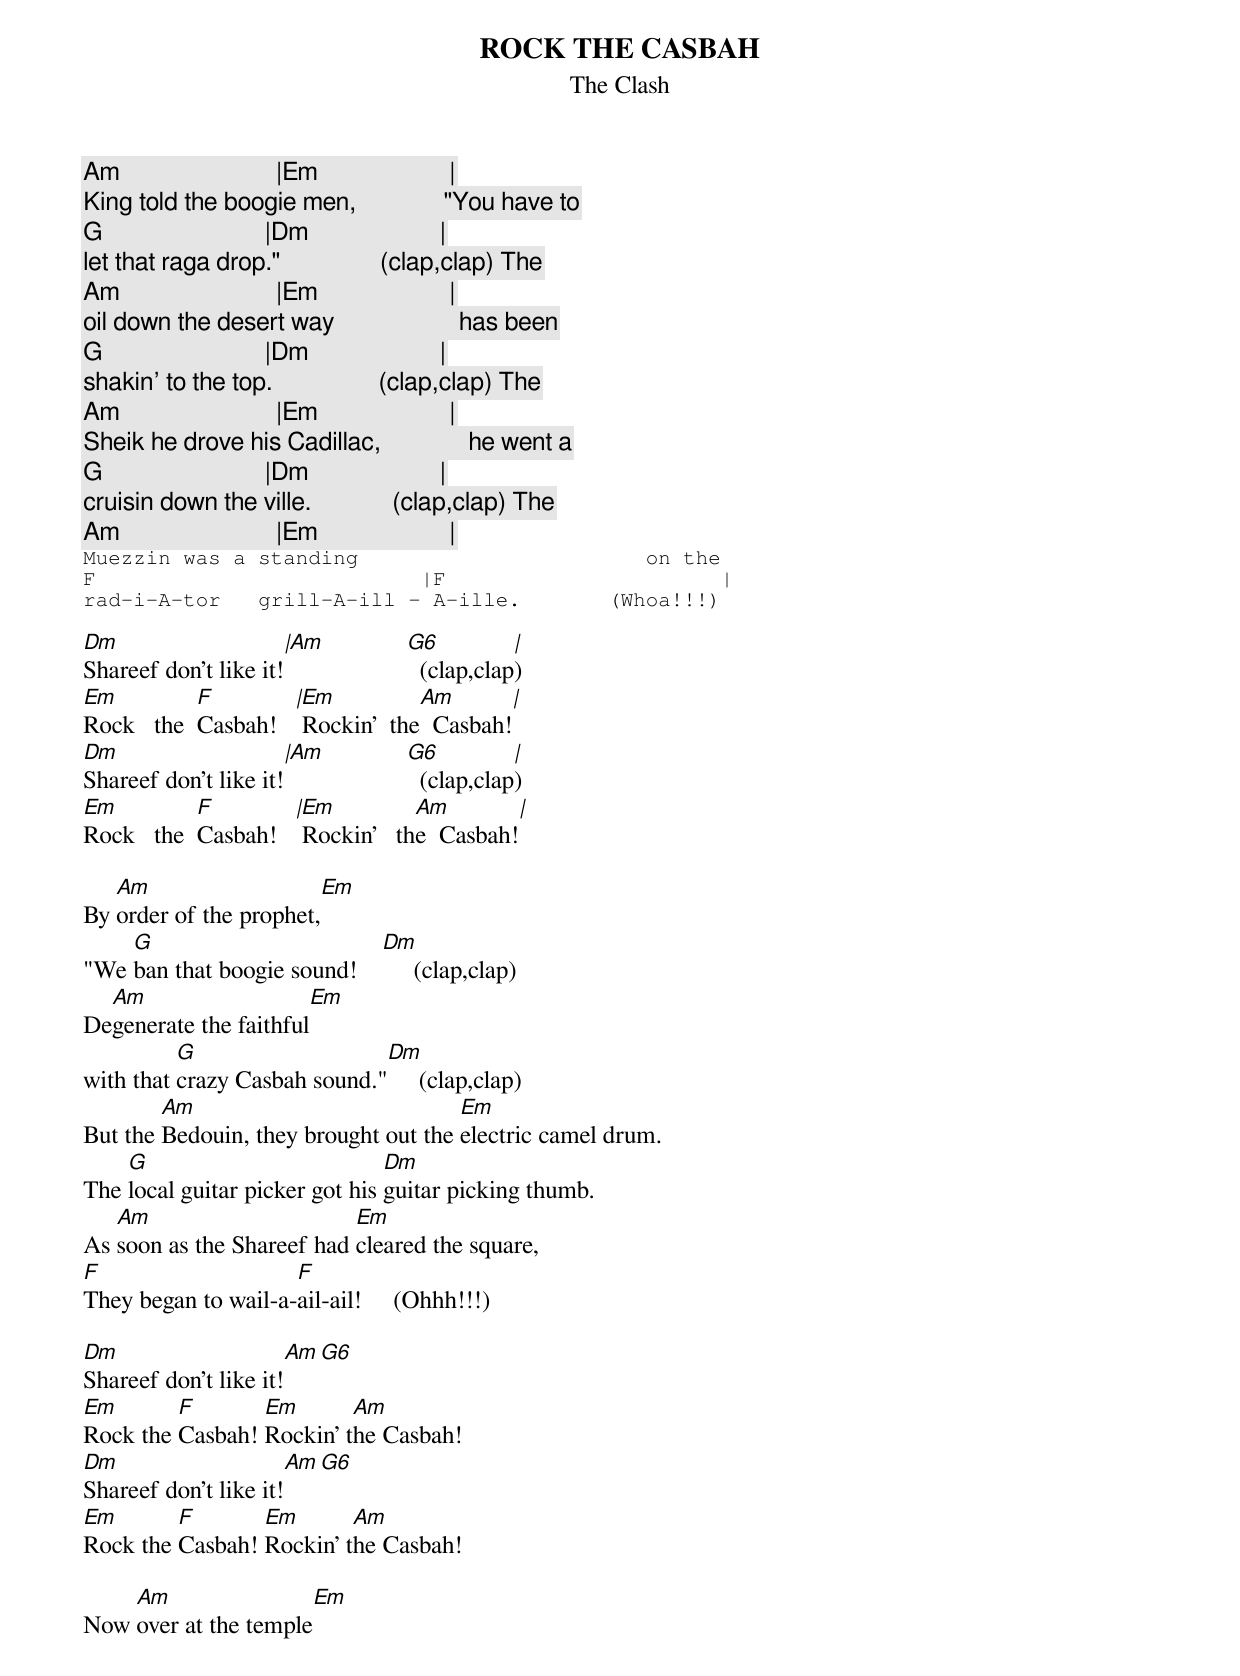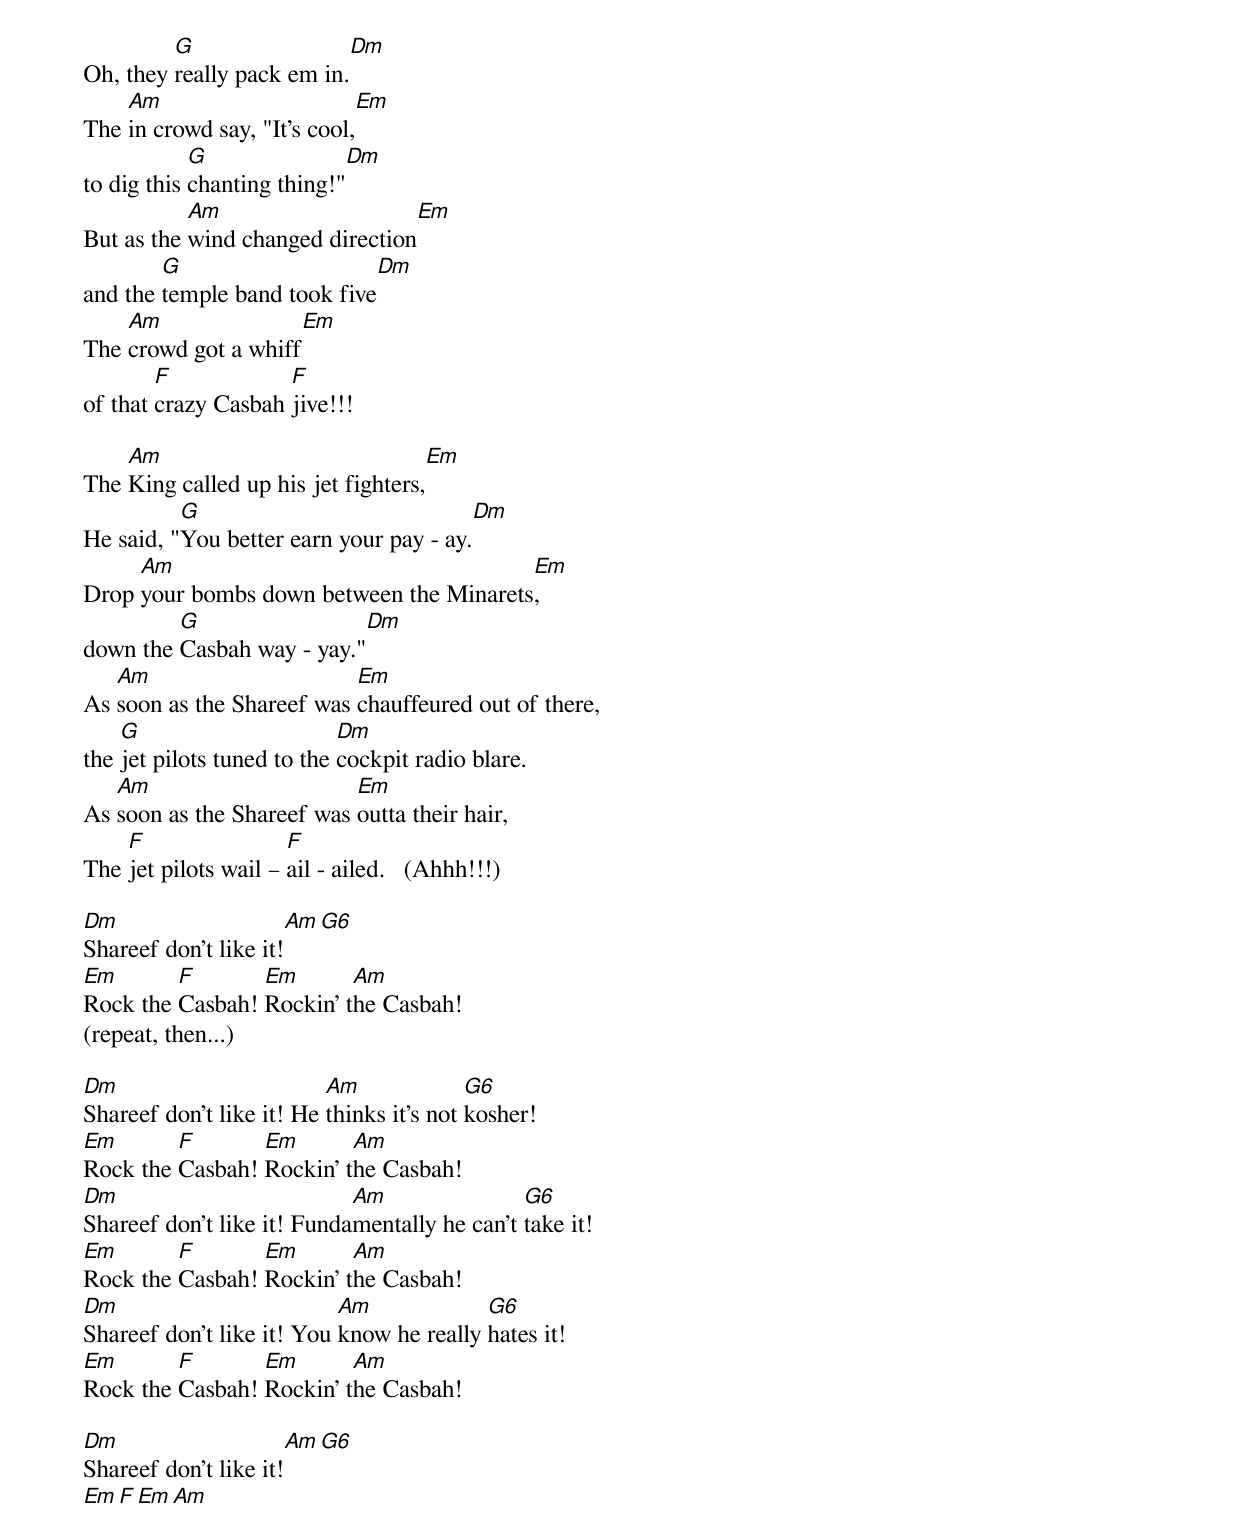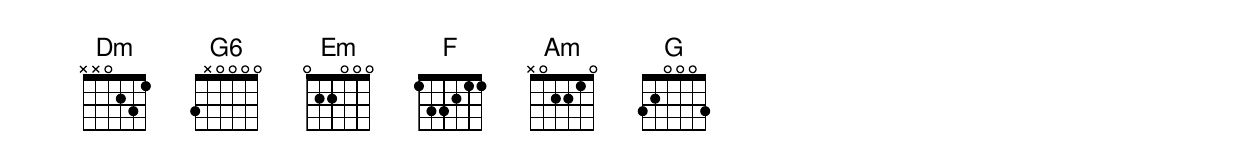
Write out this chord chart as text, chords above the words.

ROCK THE CASBAH
The Clash

Am                         |Em                     |
King told the boogie men,              "You have to
G                          |Dm                     |
let that raga drop."                (clap,clap) The
Am                         |Em                     |
oil down the desert way                    has been
G                          |Dm                     |
shakin' to the top.                 (clap,clap) The
Am                         |Em                     |
Sheik he drove his Cadillac,              he went a
G                          |Dm                     |
cruisin down the ville.             (clap,clap) The
Am                         |Em                     |
Muezzin was a standing                       on the
F                          |F                      |
rad-i-A-tor   grill–A-ill – A-ille.       (Whoa!!!)

Dm                    |Am          G6          |
Shareef don't like it!               (clap,clap)
Em          F         |Em          Am          |
Rock   the  Casbah!    Rockin'  the  Casbah!
Dm                    |Am          G6          |
Shareef don't like it!               (clap,clap)
Em          F         |Em          Am          |
Rock   the  Casbah!    Rockin'   the  Casbah!

   Am                         Em
By order of the prophet,
    G                         Dm
"We ban that boogie sound!         (clap,clap)
  Am                          Em
Degenerate the faithful
          G                   Dm
with that crazy Casbah sound."     (clap,clap)
        Am                            Em
But the Bedouin, they brought out the electric camel drum.
    G                           Dm
The local guitar picker got his guitar picking thumb.
   Am                      Em
As soon as the Shareef had cleared the square,
F                    F
They began to wail-a-ail-ail!     (Ohhh!!!)

Dm                     Am   G6
Shareef don't like it!
Em       F       Em       Am
Rock the Casbah! Rockin' the Casbah!
Dm                     Am   G6
Shareef don't like it!
Em       F       Em       Am
Rock the Casbah! Rockin' the Casbah!

    Am                 Em
Now over at the temple
         G                   Dm
Oh, they really pack em in.
    Am                       Em
The in crowd say, "It's cool,
            G                Dm
to dig this chanting thing!"
           Am                    Em
But as the wind changed direction
        G                     Dm
and the temple band took five
    Am                Em
The crowd got a whiff
        F            F
of that crazy Casbah jive!!!

    Am                              Em
The King called up his jet fighters,
          G                              Dm
He said, "You better earn your pay - ay.
     Am                                  Em
Drop your bombs down between the Minarets,
         G                   Dm
down the Casbah way - yay."
   Am                      Em
As soon as the Shareef was chauffeured out of there,
    G                       Dm
the jet pilots tuned to the cockpit radio blare.
   Am                      Em
As soon as the Shareef was outta their hair,
    F                 F
The jet pilots wail – ail - ailed.   (Ahhh!!!)

Dm                     Am   G6
Shareef don't like it!
Em       F       Em       Am
Rock the Casbah! Rockin' the Casbah!
(repeat, then...)

Dm                        Am              G6
Shareef don't like it! He thinks it's not kosher!
Em       F       Em       Am
Rock the Casbah! Rockin' the Casbah!
Dm                          Am                G6
Shareef don't like it! Fundamentally he can't take it!
Em       F       Em       Am
Rock the Casbah! Rockin' the Casbah!
Dm                         Am             G6
Shareef don't like it! You know he really hates it!
Em       F       Em       Am
Rock the Casbah! Rockin' the Casbah!

Dm                      Am     G6
Shareef don't like it!
Em       F       Em       Am
